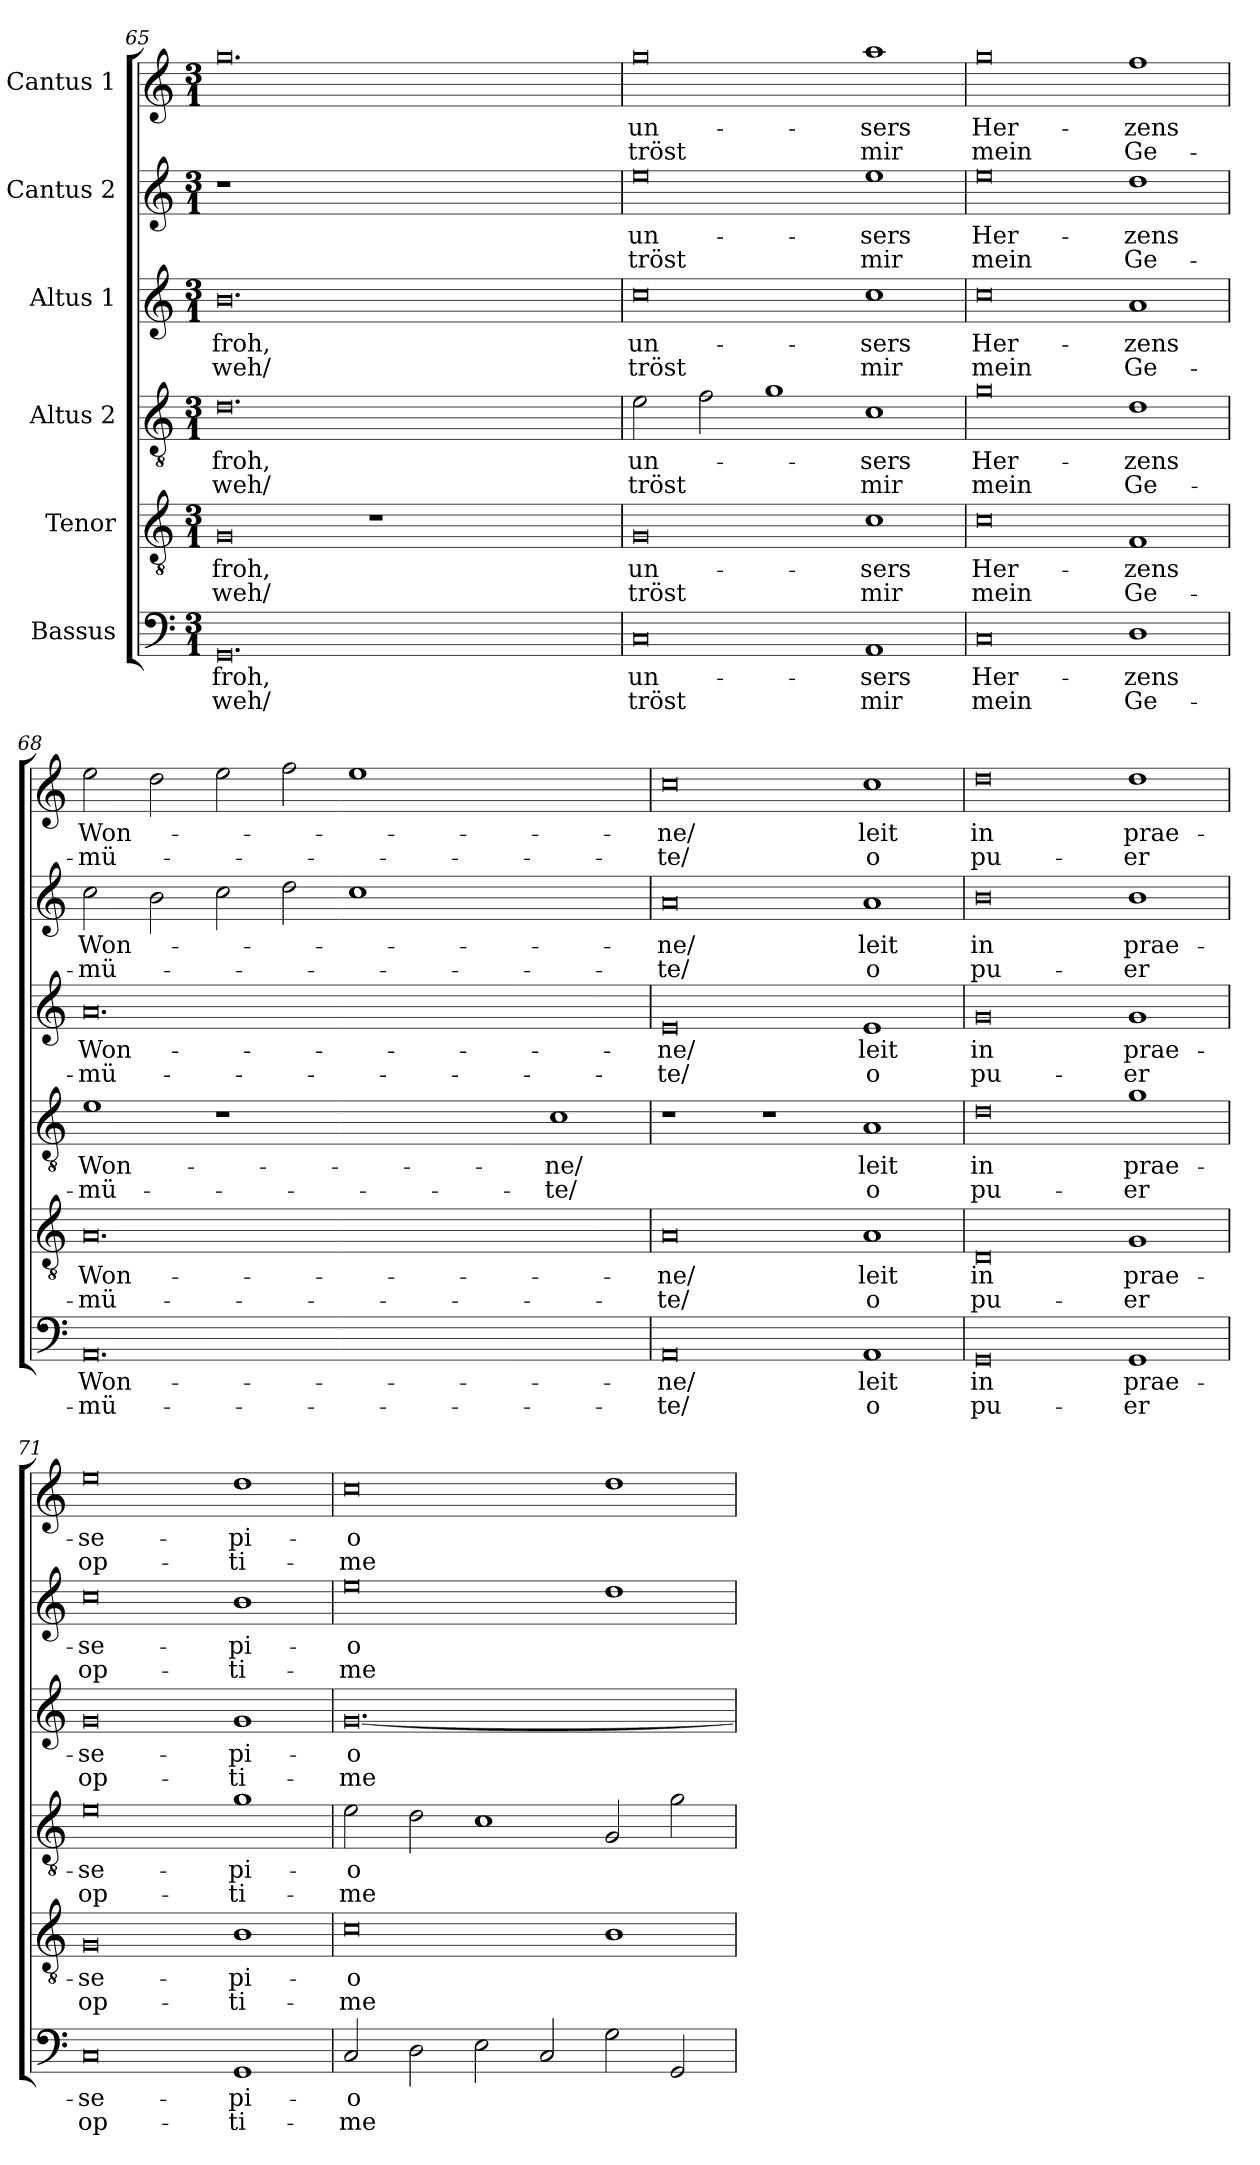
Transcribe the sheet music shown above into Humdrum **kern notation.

**kern	**text	**text	**kern	**text	**text	**kern	**text	**text	**kern	**text	**text	**kern	**text	**text	**kern	**text	**text
*part6	*part6	*part6	*part5	*part5	*part5	*part4	*part4	*part4	*part3	*part3	*part3	*part2	*part2	*part2	*part1	*part1	*part1
*staff6	*staff6	*staff6	*staff5	*staff5	*staff5	*staff4	*staff4	*staff4	*staff3	*staff3	*staff3	*staff2	*staff2	*staff2	*staff1	*staff1	*staff1
*I"Bassus	*	*	*I"Tenor	*	*	*I"Altus 2	*	*	*I"Altus 1	*	*	*I"Cantus 2	*	*	*I"Cantus 1	*	*
*clefF4	*	*	*clefGv2	*	*	*clefGv2	*	*	*clefG2	*	*	*clefG2	*	*	*clefG2	*	*
*M3/1	*	*	*M3/1	*	*	*M3/1	*	*	*M3/1	*	*	*M3/1	*	*	*M3/1	*	*
=65	=65	=65	=65	=65	=65	=65	=65	=65	=65	=65	=65	=65	=65	=65	=65	=65	=65
!	!LO:LY:b:cj	!LO:LY:b:cj	!	!LO:LY:b:cj	!LO:LY:b:cj	!	!LO:LY:b:cj	!LO:LY:b:cj	!	!LO:LY:b:cj	!LO:LY:b:cj	!LO:N:vis=1	!	!	!	!	!
0.GG	froh,	weh/	0G	froh,	weh/	0.d	froh,	weh/	0.b	froh,	weh/	0.r	.	.	0.gg	.	.
!	!	!	!LO:N:vis=1	!	!	!	!	!	!	!	!	!	!	!	!	!	!
.	.	.	0.r	.	.	.	.	.	.	.	.	.	.	.	.	.	.
0ryy	.	.	.	.	.	0ryy	.	.	0ryy	.	.	0ryy	.	.	0ryy	.	.
=66	=66	=66	=66	=66	=66	=66	=66	=66	=66	=66	=66	=66	=66	=66	=66	=66	=66
!	!LO:LY:b:cj	!LO:LY:b:cj	!	!LO:LY:b:cj	!LO:LY:b:cj	!	!LO:LY:b:cj	!LO:LY:b:cj	!	!LO:LY:b:cj	!LO:LY:b:cj	!	!LO:LY:b:cj	!LO:LY:b:cj	!	!LO:LY:b:cj	!LO:LY:b:cj
0C	un-	-tröst	0G	un-	-tröst	2e\	un-	-tröst	0cc	un-	-tröst	0ee	un-	-tröst	0gg	un-	-tröst
.	.	.	.	.	.	2f\	.	.	.	.	.	.	.	.	.	.	.
.	.	.	.	.	.	1g	.	.	.	.	.	.	.	.	.	.	.
!	!LO:LY:b:cj	!LO:LY:b:cj	!	!LO:LY:b:cj	!LO:LY:b:cj	!	!LO:LY:b:cj	!LO:LY:b:cj	!	!LO:LY:b:cj	!LO:LY:b:cj	!	!LO:LY:b:cj	!LO:LY:b:cj	!	!LO:LY:b:cj	!LO:LY:b:cj
1AA	sers	mir	1c	sers	mir	1c	sers	mir	1cc	sers	mir	1ee	sers	mir	1aa	sers	mir
=67	=67	=67	=67	=67	=67	=67	=67	=67	=67	=67	=67	=67	=67	=67	=67	=67	=67
!	!LO:LY:b:cj	!LO:LY:b:cj	!	!LO:LY:b:cj	!LO:LY:b:cj	!	!LO:LY:b:cj	!LO:LY:b:cj	!	!LO:LY:b:cj	!LO:LY:b:cj	!	!LO:LY:b:cj	!LO:LY:b:cj	!	!LO:LY:b:cj	!LO:LY:b:cj
0C	Her-	-mein	0c	Her-	-mein	0g	Her-	-mein	0cc	Her-	-mein	0ee	Her-	-mein	0gg	Her-	-mein
!	!LO:LY:b:cj	!LO:LY:b:cj	!	!LO:LY:b:cj	!LO:LY:b:cj	!	!LO:LY:b:cj	!LO:LY:b:cj	!	!LO:LY:b:cj	!LO:LY:b:cj	!	!LO:LY:b:cj	!LO:LY:b:cj	!	!LO:LY:b:cj	!LO:LY:b:cj
1D	zens	Ge-	1F	zens	Ge-	1d	zens	Ge-	1a	zens	Ge-	1dd	zens	Ge-	1ff	zens	Ge-
=68	=68	=68	=68	=68	=68	=68	=68	=68	=68	=68	=68	=68	=68	=68	=68	=68	=68
!	!LO:LY:b:cj	!LO:LY:b:cj	!	!LO:LY:b:cj	!LO:LY:b:cj	!	!LO:LY:b:cj	!LO:LY:b:cj	!	!LO:LY:b:cj	!LO:LY:b:cj	!	!LO:LY:b:cj	!LO:LY:b:cj	!	!LO:LY:b:cj	!LO:LY:b:cj
0.AA	-Won-	-mü-	0.A	-Won-	-mü-	1e	-Won-	-mü-	0.a	-Won-	-mü-	2cc\	-Won-	-mü-	2ee\	-Won-	-mü-
.	.	.	.	.	.	.	.	.	.	.	.	2b\	.	.	2dd\	.	.
!	!	!	!	!	!	!LO:N:vis=1	!	!	!	!	!	!	!	!	!	!	!
.	.	.	.	.	.	0.r	.	.	.	.	.	2cc\	.	.	2ee\	.	.
.	.	.	.	.	.	.	.	.	.	.	.	2dd\	.	.	2ff\	.	.
.	.	.	.	.	.	.	.	.	.	.	.	1cc	.	.	1ee	.	.
0ryy	.	.	0ryy	.	.	.	.	.	0ryy	.	.	0ryy	.	.	0ryy	.	.
!	!	!	!	!	!	!	!LO:LY:b:cj	!LO:LY:b:cj	!	!	!	!	!	!	!	!	!
.	.	.	.	.	.	1c	-ne/	te/	.	.	.	.	.	.	.	.	.
=69	=69	=69	=69	=69	=69	=69	=69	=69	=69	=69	=69	=69	=69	=69	=69	=69	=69
!	!LO:LY:b:cj	!LO:LY:b:cj	!	!LO:LY:b:cj	!LO:LY:b:cj	!	!	!	!	!LO:LY:b:cj	!LO:LY:b:cj	!	!LO:LY:b:cj	!LO:LY:b:cj	!	!LO:LY:b:cj	!LO:LY:b:cj
0AA	-ne/	te/	0A	-ne/	te/	1r	.	.	0e	-ne/	te/	0a	-ne/	te/	0cc	-ne/	te/
.	.	.	.	.	.	1r	.	.	.	.	.	.	.	.	.	.	.
!	!LO:LY:b:cj	!LO:LY:b:rj	!	!LO:LY:b:cj	!LO:LY:b:rj	!	!LO:LY:b:cj	!LO:LY:b:rj	!	!LO:LY:b:cj	!LO:LY:b:rj	!	!LO:LY:b:cj	!LO:LY:b:rj	!	!LO:LY:b:cj	!LO:LY:b:rj
1AA	leit	o	1A	leit	o	1A	leit	o	1e	leit	o	1a	leit	o	1cc	leit	o
=70	=70	=70	=70	=70	=70	=70	=70	=70	=70	=70	=70	=70	=70	=70	=70	=70	=70
!	!LO:LY:b:cj	!LO:LY:b:cj	!	!LO:LY:b:cj	!LO:LY:b:cj	!	!LO:LY:b:cj	!LO:LY:b:cj	!	!LO:LY:b:cj	!LO:LY:b:cj	!	!LO:LY:b:cj	!LO:LY:b:cj	!	!LO:LY:b:cj	!LO:LY:b:cj
0GG	in	pu-	0D	in	pu-	0d	in	pu-	0g	in	pu-	0b	in	pu-	0dd	in	pu-
!	!LO:LY:b:cj	!LO:LY:b:cj	!	!LO:LY:b:cj	!LO:LY:b:cj	!	!LO:LY:b:cj	!LO:LY:b:cj	!	!LO:LY:b:cj	!LO:LY:b:cj	!	!LO:LY:b:cj	!LO:LY:b:cj	!	!LO:LY:b:cj	!LO:LY:b:cj
1GG	-prae-	-er	1G	-prae-	-er	1g	-prae-	-er	1g	-prae-	-er	1b	-prae-	-er	1dd	-prae-	-er
!!LO:LB:g=z
=71	=71	=71	=71	=71	=71	=71	=71	=71	=71	=71	=71	=71	=71	=71	=71	=71	=71
!	!LO:LY:b:cj	!LO:LY:b:cj	!	!LO:LY:b:cj	!LO:LY:b:cj	!	!LO:LY:b:cj	!LO:LY:b:cj	!	!LO:LY:b:cj	!LO:LY:b:cj	!	!LO:LY:b:cj	!LO:LY:b:cj	!	!LO:LY:b:cj	!LO:LY:b:cj
0C	se-	-op-	0G	se-	-op-	0e	se-	-op-	0g	se-	-op-	0cc	se-	-op-	0ee	se-	-op-
!	!LO:LY:b:cj	!LO:LY:b:rj	!	!LO:LY:b:cj	!LO:LY:b:rj	!	!LO:LY:b:cj	!LO:LY:b:rj	!	!LO:LY:b:cj	!LO:LY:b:rj	!	!LO:LY:b:cj	!LO:LY:b:rj	!	!LO:LY:b:cj	!LO:LY:b:rj
1GG	-pi-	-ti-	1B	-pi-	-ti-	1g	-pi-	-ti-	1g	-pi-	-ti-	1b	-pi-	-ti-	1dd	-pi-	-ti-
=72	=72	=72	=72	=72	=72	=72	=72	=72	=72	=72	=72	=72	=72	=72	=72	=72	=72
!	!LO:LY:b:cj	!LO:LY:b:cj	!	!LO:LY:b:rj	!LO:LY:b:cj	!	!LO:LY:b:cj	!LO:LY:b:cj	!	!LO:LY:b:rj	!LO:LY:b:cj	!	!LO:LY:b:rj	!LO:LY:b:cj	!	!LO:LY:b:rj	!LO:LY:b:cj
2C/	-o	me	0c	-o	me	2e\	-o	me	[<0.g	-o	me	0ee	-o	me	0cc	-o	me
2D\	.	.	.	.	.	2d\	.	.	.	.	.	.	.	.	.	.	.
2E\	.	.	.	.	.	1c	.	.	.	.	.	.	.	.	.	.	.
2C/	.	.	.	.	.	.	.	.	.	.	.	.	.	.	.	.	.
2G\	.	.	1B	.	.	2G/	.	.	.	.	.	1dd	.	.	1dd	.	.
2GG/	.	.	.	.	.	2g\	.	.	.	.	.	.	.	.	.	.	.
=	=	=	=	=	=	=	=	=	=	=	=	=	=	=	=	=	=
*-	*-	*-	*-	*-	*-	*-	*-	*-	*-	*-	*-	*-	*-	*-	*-	*-	*-
